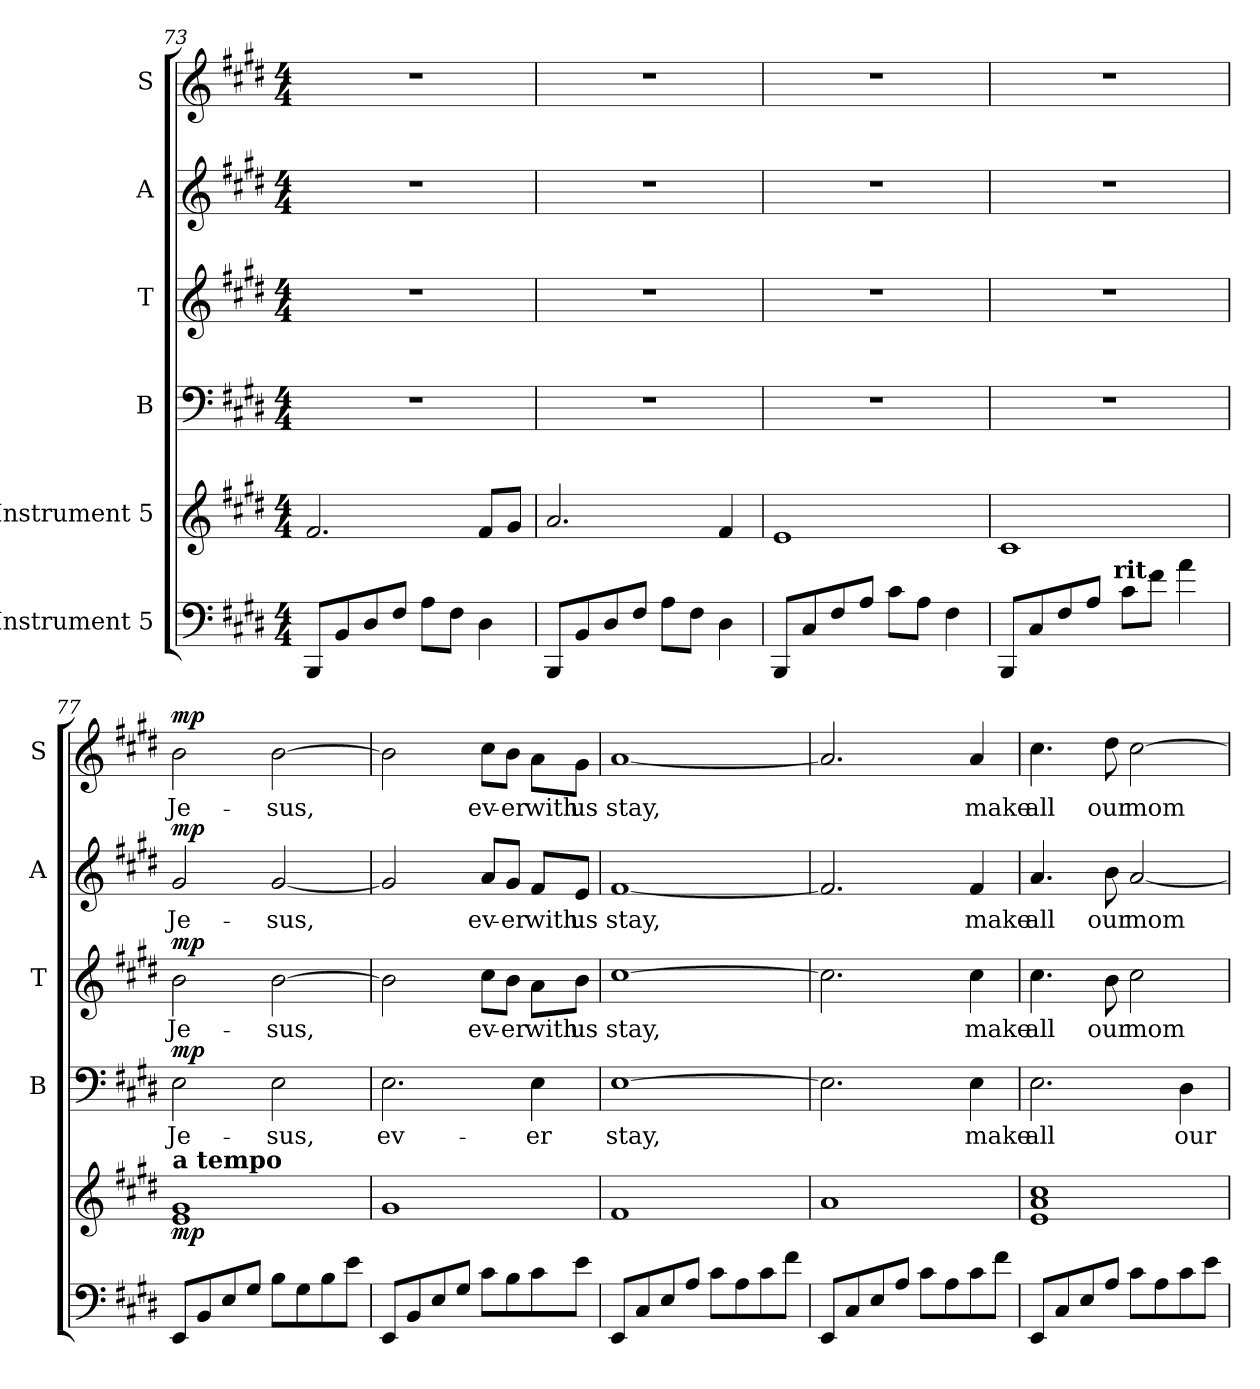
**kern	**kern	**dynam	**kern	**text	**dynam	**kern	**text	**dynam	**kern	**text	**dynam	**kern	**text	**dynam
*part6	*part5	*part5	*part4	*part4	*part4	*part3	*part3	*part3	*part2	*part2	*part2	*part1	*part1	*part1
*staff6	*staff5	*staff5	*staff4	*staff4	*staff4	*staff3	*staff3	*staff3	*staff2	*staff2	*staff2	*staff1	*staff1	*staff1
*I"Instrument 5	*I"Instrument 5	*	*I"B	*	*	*I"T	*	*	*I"A	*	*	*I"S	*	*
*	*	*	*I'B	*	*	*I'T	*	*	*I'A	*	*	*I'S	*	*
!!LO:LB:g=z
*clefF4	*clefG2	*	*clefF4	*	*	*clefG2	*	*	*clefG2	*	*	*clefG2	*	*
*k[f#c#g#d#]	*k[f#c#g#d#]	*	*k[f#c#g#d#]	*	*	*k[f#c#g#d#]	*	*	*k[f#c#g#d#]	*	*	*k[f#c#g#d#]	*	*
*E:	*E:	*	*E:	*	*	*E:	*	*	*E:	*	*	*E:	*	*
*M4/4	*M4/4	*	*M4/4	*	*	*M4/4	*	*	*M4/4	*	*	*M4/4	*	*
=73	=73	=73	=73	=73	=73	=73	=73	=73	=73	=73	=73	=73	=73	=73
8BBB/L	2.f#/	.	1r	.	.	1r	.	.	1r	.	.	1r	.	.
8BB/	.	.	.	.	.	.	.	.	.	.	.	.	.	.
8D#/	.	.	.	.	.	.	.	.	.	.	.	.	.	.
8F#/J	.	.	.	.	.	.	.	.	.	.	.	.	.	.
8A\L	.	.	.	.	.	.	.	.	.	.	.	.	.	.
8F#\J	.	.	.	.	.	.	.	.	.	.	.	.	.	.
4D#\	8f#/L	.	.	.	.	.	.	.	.	.	.	.	.	.
.	8g#/J	.	.	.	.	.	.	.	.	.	.	.	.	.
=74	=74	=74	=74	=74	=74	=74	=74	=74	=74	=74	=74	=74	=74	=74
8BBB/L	2.a/	.	1r	.	.	1r	.	.	1r	.	.	1r	.	.
8BB/	.	.	.	.	.	.	.	.	.	.	.	.	.	.
8D#/	.	.	.	.	.	.	.	.	.	.	.	.	.	.
8F#/J	.	.	.	.	.	.	.	.	.	.	.	.	.	.
8A\L	.	.	.	.	.	.	.	.	.	.	.	.	.	.
8F#\J	.	.	.	.	.	.	.	.	.	.	.	.	.	.
4D#\	4f#/	.	.	.	.	.	.	.	.	.	.	.	.	.
=75	=75	=75	=75	=75	=75	=75	=75	=75	=75	=75	=75	=75	=75	=75
8BBB/L	1e	.	1r	.	.	1r	.	.	1r	.	.	1r	.	.
8C#/	.	.	.	.	.	.	.	.	.	.	.	.	.	.
8F#/	.	.	.	.	.	.	.	.	.	.	.	.	.	.
8A/J	.	.	.	.	.	.	.	.	.	.	.	.	.	.
8c#\L	.	.	.	.	.	.	.	.	.	.	.	.	.	.
8A\J	.	.	.	.	.	.	.	.	.	.	.	.	.	.
4F#\	.	.	.	.	.	.	.	.	.	.	.	.	.	.
=76	=76	=76	=76	=76	=76	=76	=76	=76	=76	=76	=76	=76	=76	=76
*^	*	*	*	*	*	*	*	*	*	*	*	*	*	*
8BBB/L	4ryy	1c#	.	1r	.	.	1r	.	.	1r	.	.	1r	.	.
8C#/	.	.	.	.	.	.	.	.	.	.	.	.	.	.	.
8F#/	8...ryy	.	.	.	.	.	.	.	.	.	.	.	.	.	.
8A/J	.	.	.	.	.	.	.	.	.	.	.	.	.	.	.
!	!LO:TX:a:B:t=rit.	!	!	!	!	!	!	!	!	!	!	!	!	!	!
.	2ryy	.	.	.	.	.	.	.	.	.	.	.	.	.	.
8c#\L	.	.	.	.	.	.	.	.	.	.	.	.	.	.	.
8f#\J	.	.	.	.	.	.	.	.	.	.	.	.	.	.	.
4a\	.	.	.	.	.	.	.	.	.	.	.	.	.	.	.
.	64ryy	.	.	.	.	.	.	.	.	.	.	.	.	.	.
!!LO:PB:g=z
=77	=77	=77	=77	=77	=77	=77	=77	=77	=77	=77	=77	=77	=77	=77	=77
!	!	!LO:TX:a:B:t=a tempo	!	!	!	!	!	!	!	!	!	!	!	!	!
!	!	!	!LO:DY:b	!	!LO:LY:b:cj	!LO:DY:a	!	!LO:LY:b:cj	!LO:DY:a	!	!LO:LY:b:rj	!LO:DY:a	!	!LO:LY:b:cj	!LO:DY:a
*v	*v	*	*	*	*	*	*	*	*	*	*	*	*	*	*
8EE/L	1e 1g#	mp	2E\	Je-	mp	2b\	Je-	mp	2g#/	Je-	mp	2b\	Je-	mp
8BB/	.	.	.	.	.	.	.	.	.	.	.	.	.	.
8E/	.	.	.	.	.	.	.	.	.	.	.	.	.	.
8G#/J	.	.	.	.	.	.	.	.	.	.	.	.	.	.
!	!	!	!	!LO:LY:b:cj	!	!	!LO:LY:b:cj	!	!	!LO:LY:b:rj	!	!	!LO:LY:b:cj	!
8B\L	.	.	2E\	-sus,	.	[>2b\	-sus,	.	[<2g#/	-sus,	.	[>2b\	-sus,	.
8G#\	.	.	.	.	.	.	.	.	.	.	.	.	.	.
8B\	.	.	.	.	.	.	.	.	.	.	.	.	.	.
8e\J	.	.	.	.	.	.	.	.	.	.	.	.	.	.
=78	=78	=78	=78	=78	=78	=78	=78	=78	=78	=78	=78	=78	=78	=78
!	!	!	!	!LO:LY:b:cj	!	!	!LO:LY:b:cj	!	!	!LO:LY:b:rj	!	!	!LO:LY:b:cj	!
8EE/L	1g#	.	2.E\	ev-	.	2b\]	.	.	2g#/]	.	.	2b\]	.	.
8BB/	.	.	.	.	.	.	.	.	.	.	.	.	.	.
8E/	.	.	.	.	.	.	.	.	.	.	.	.	.	.
8G#/J	.	.	.	.	.	.	.	.	.	.	.	.	.	.
!	!	!	!	!	!	!	!LO:LY:b:cj	!	!	!LO:LY:b:rj	!	!	!LO:LY:b:cj	!
8c#\L	.	.	.	.	.	8cc#\L	ev-	.	8a/L	ev-	.	8cc#\L	ev-	.
!	!	!	!	!	!	!	!LO:LY:b:cj	!	!	!LO:LY:b:rj	!	!	!LO:LY:b:cj	!
8B\	.	.	.	.	.	8b\J	-er	.	8g#/J	-er	.	8b\J	-er	.
!	!	!	!	!LO:LY:b:cj	!	!	!LO:LY:b:cj	!	!	!LO:LY:b:rj	!	!	!LO:LY:b:cj	!
8c#\	.	.	4E\	-er	.	8a\L	with	.	8f#/L	with	.	8a\L	with	.
!	!	!	!	!	!	!	!LO:LY:b:cj	!	!	!LO:LY:b:rj	!	!	!LO:LY:b:cj	!
8e\J	.	.	.	.	.	8b\J	us	.	8e/J	us	.	8g#\J	us	.
=79	=79	=79	=79	=79	=79	=79	=79	=79	=79	=79	=79	=79	=79	=79
!	!	!	!	!LO:LY:b:cj	!	!	!LO:LY:b:cj	!	!	!LO:LY:b:rj	!	!	!LO:LY:b:cj	!
8EE/L	1f#	.	[>1E	stay,	.	[>1cc#	stay,	.	[>1f#	stay,	.	[>1a	stay,	.
8C#/	.	.	.	.	.	.	.	.	.	.	.	.	.	.
8E/	.	.	.	.	.	.	.	.	.	.	.	.	.	.
8A/J	.	.	.	.	.	.	.	.	.	.	.	.	.	.
8c#\L	.	.	.	.	.	.	.	.	.	.	.	.	.	.
8A\	.	.	.	.	.	.	.	.	.	.	.	.	.	.
8c#\	.	.	.	.	.	.	.	.	.	.	.	.	.	.
8f#\J	.	.	.	.	.	.	.	.	.	.	.	.	.	.
=80	=80	=80	=80	=80	=80	=80	=80	=80	=80	=80	=80	=80	=80	=80
!	!	!	!	!LO:LY:b:cj	!	!	!LO:LY:b:cj	!	!	!LO:LY:b:rj	!	!	!LO:LY:b:cj	!
8EE/L	1a	.	2.E\]	.	.	2.cc#\]	.	.	2.f#/]	.	.	2.a/]	.	.
8C#/	.	.	.	.	.	.	.	.	.	.	.	.	.	.
8E/	.	.	.	.	.	.	.	.	.	.	.	.	.	.
8A/J	.	.	.	.	.	.	.	.	.	.	.	.	.	.
8c#\L	.	.	.	.	.	.	.	.	.	.	.	.	.	.
8A\	.	.	.	.	.	.	.	.	.	.	.	.	.	.
!	!	!	!	!LO:LY:b:cj	!	!	!LO:LY:b:cj	!	!	!LO:LY:b:rj	!	!	!LO:LY:b:cj	!
8c#\	.	.	4E\	make	.	4cc#\	make	.	4f#/	make	.	4a/	make	.
8f#\J	.	.	.	.	.	.	.	.	.	.	.	.	.	.
!!LO:PB:g=z
=81	=81	=81	=81	=81	=81	=81	=81	=81	=81	=81	=81	=81	=81	=81
!	!	!	!	!LO:LY:b:cj	!	!	!LO:LY:b:cj	!	!	!LO:LY:b:rj	!	!	!LO:LY:b:cj	!
8EE/L	1a 1e 1cc#	.	2.E\	all	.	4.cc#\	all	.	4.a/	all	.	4.cc#\	all	.
8C#/	.	.	.	.	.	.	.	.	.	.	.	.	.	.
8E/	.	.	.	.	.	.	.	.	.	.	.	.	.	.
!	!	!	!	!	!	!	!LO:LY:b:cj	!	!	!LO:LY:b:rj	!	!	!LO:LY:b:cj	!
8A/J	.	.	.	.	.	8b\	our	.	8b\	our	.	8dd#\	our	.
!	!	!	!	!	!	!	!LO:LY:b:cj	!	!	!LO:LY:b:rj	!	!	!LO:LY:b:cj	!
8c#\L	.	.	.	.	.	2cc#\	mom-	.	[<2a/	mom-	.	[>2cc#\	mom-	.
8A\	.	.	.	.	.	.	.	.	.	.	.	.	.	.
!	!	!	!	!LO:LY:b:cj	!	!	!	!	!	!	!	!	!	!
8c#\	.	.	4D#\	our	.	.	.	.	.	.	.	.	.	.
8e\J	.	.	.	.	.	.	.	.	.	.	.	.	.	.
=	=	=	=	=	=	=	=	=	=	=	=	=	=	=
*-	*-	*-	*-	*-	*-	*-	*-	*-	*-	*-	*-	*-	*-	*-
